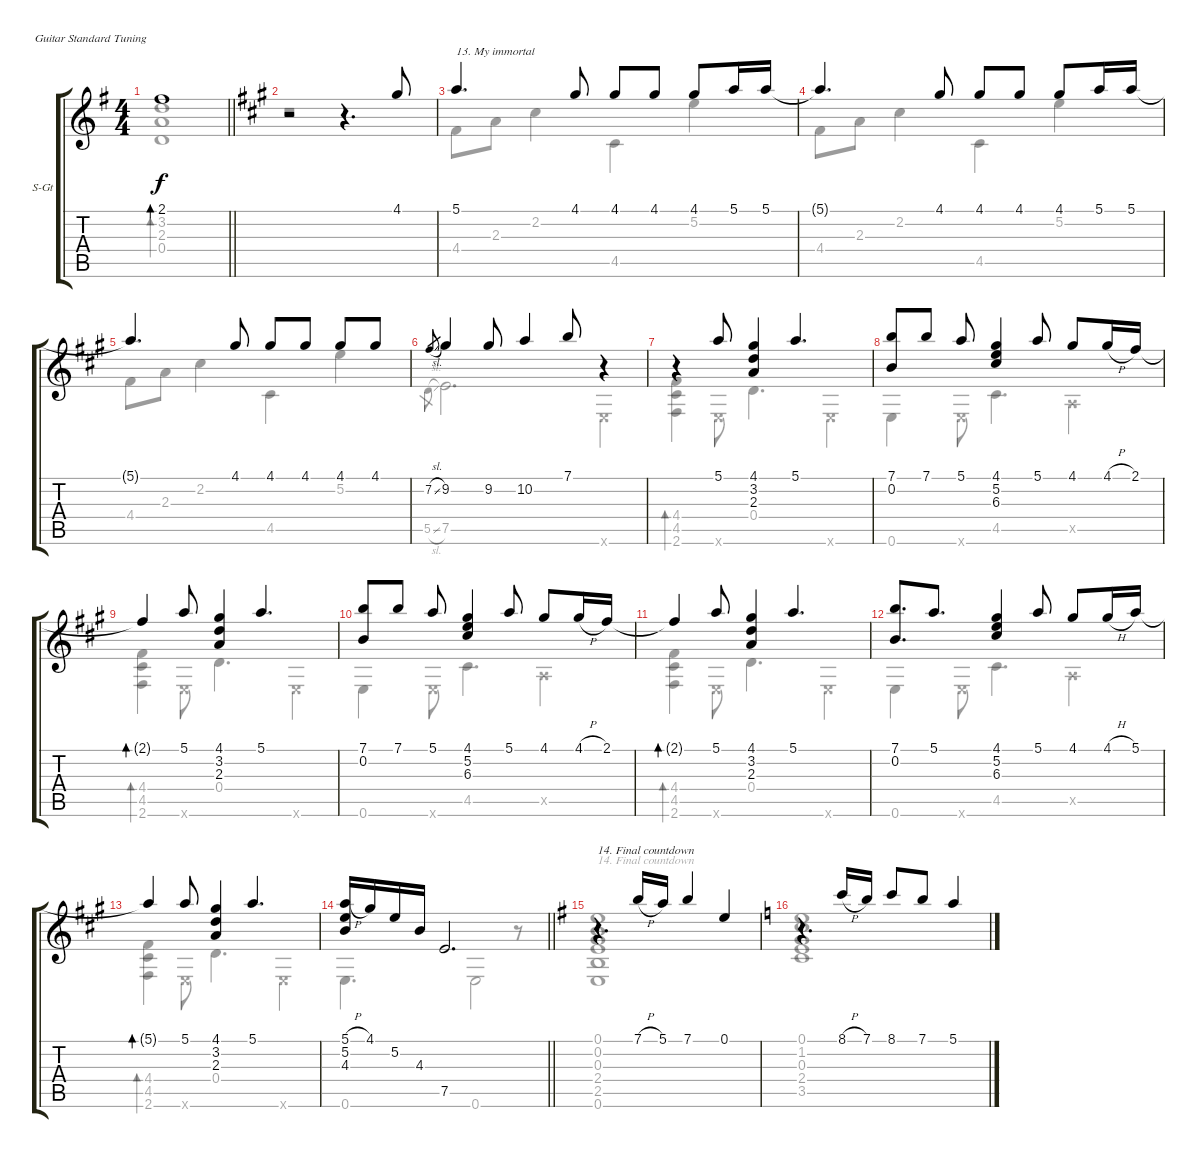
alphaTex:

\defaultSystemsLayout 4
\bracketExtendMode groupsimilarinstruments
\firstSystemTrackNameOrientation horizontal
\otherSystemsTrackNameOrientation horizontal
\track ("Steel Guitar" "S-Gt") {instrument acousticguitarsteel}
\staff {score tabs}
\tuning (E4 B3 G3 D3 A2 E2)
\voice
\ts (4 4)
\tempo (100 hide)
\clef g2
\scale
0.361475
\barLineRight lightlight
\ks g
2.1.1{bd 0 dy f} |
\tempo (90 0.875 hide)
\scale
0.438997
\ks a
r.2 r.4{d} 4.1.8 |
\scale
0.560915 5.1.4{d txt "13. My immortal"} 4.1.8 4.1.8 4.1.8 4.1.8 5.1.16 5.1.16 |
\scale
0.584307 5.1{t}.4{d} 4.1.8 4.1.8 4.1.8 4.1.8 5.1.16 5.1.16 |
\scale
0.415391 5.1{t}.4{d} 4.1.8 4.1.8 4.1.8 4.1.8 4.1.8 |
\scale
0.547218 7.2{sl}.8{gr} 9.2.4 9.2.8 10.2.4 7.1.8 r.4 |
\scale
0.452631 r.4{bd 0} 5.1.8 (4.1 3.2 2.3).4 5.1.4{d} |
\scale
0.60145 (0.2 7.1).8 7.1.8 5.1.8 (4.1 5.2 6.3).4 5.1.8 4.1.8 4.1{h}.16 2.1.16 |
\scale
0.39832 2.1{t}.4{bd 30} 5.1.8 (4.1 3.2 2.3).4 5.1.4{d} |
\scale
0.571449 (0.2 7.1).8 7.1.8 5.1.8 (4.1 5.2 6.3).4 5.1.8 4.1.8 4.1{h}.16 2.1.16 |
\scale
0.428194 2.1{t}.4{bd 30} 5.1.8 (4.1 3.2 2.3).4 5.1.4{d} |
\scale
0.557163 (0.2 7.1).8{d} 5.1.8{d} (4.1 5.2 6.3).4 5.1.8 4.1.8 4.1{h}.16 5.1.16 |
\scale
0.44242 5.1{t}.4{bd 30} 5.1.8 (4.1 3.2 2.3).4 5.1.4{d} |
\scale
0.512329
\barLineRight lightlight
(5.1{h} 5.2 4.3).16 4.1.16 5.2.16 4.3.16 7.5.2{d} |
\tempo (120 hide)
\scale
0.487637
\ks g
r.4{d txt "14. Final countdown"} 7.1{h}.16 5.1.16 7.1.4 0.1.4 |
\scale
0.513158
\ks c
r.4{d} 8.1{h}.16 7.1.16 8.1.8 7.1.8 5.1.4
\voice
\clef g2
\ottava regular
\simile none
\scale
0.361475
\barLineRight lightlight
\ks g
(0.4 2.3 3.2).1{bd 30 dy f} |
\scale
0.438997
\ks a
r.1 |
\scale
0.560915 4.4.8 2.3.8 2.2.4 4.5.4 5.2.4 |
\scale
0.584307 4.4.8 2.3.8 2.2.4 4.5.4 5.2.4 |
\scale
0.415391 4.4.8 2.3.8 2.2.4 4.5.4 5.2.4 |
\scale
0.547218 5.5{sl}.8{gr} 7.5.2{d} 0.6{x}.4 |
\scale
0.452631 (2.6 4.5 4.4).4{bd 30} 0.6{x}.8 0.4.4{d} 0.6{x}.4 |
\scale
0.60145 0.6.4 0.6{x}.8 4.5.4{d} 0.5{x}.4 |
\scale
0.39832 (2.6 4.5 4.4).4{bd 30} 0.6{x}.8 0.4.4{d} 0.6{x}.4 |
\scale
0.571449 0.6.4 0.6{x}.8 4.5.4{d} 0.5{x}.4 |
\scale
0.428194 (2.6 4.5 4.4).4{bd 30} 0.6{x}.8 0.4.4{d} 0.6{x}.4 |
\scale
0.557163 0.6.4 0.6{x}.8 4.5.4{d} 0.5{x}.4 |
\scale
0.44242 (2.6 4.5 4.4).4{bd 30} 0.6{x}.8 0.4.4{d} 0.6{x}.4 |
\scale
0.512329
\barLineRight lightlight
0.6.4{d} 0.6.2 r.8 |
\scale
0.487637
\ks g
(0.1 0.2 0.3 2.4 2.5 0.6).1{txt "14. Final countdown"} |
\scale
0.513158
\ks c
(0.1 1.2 0.3 2.4 3.5).1
